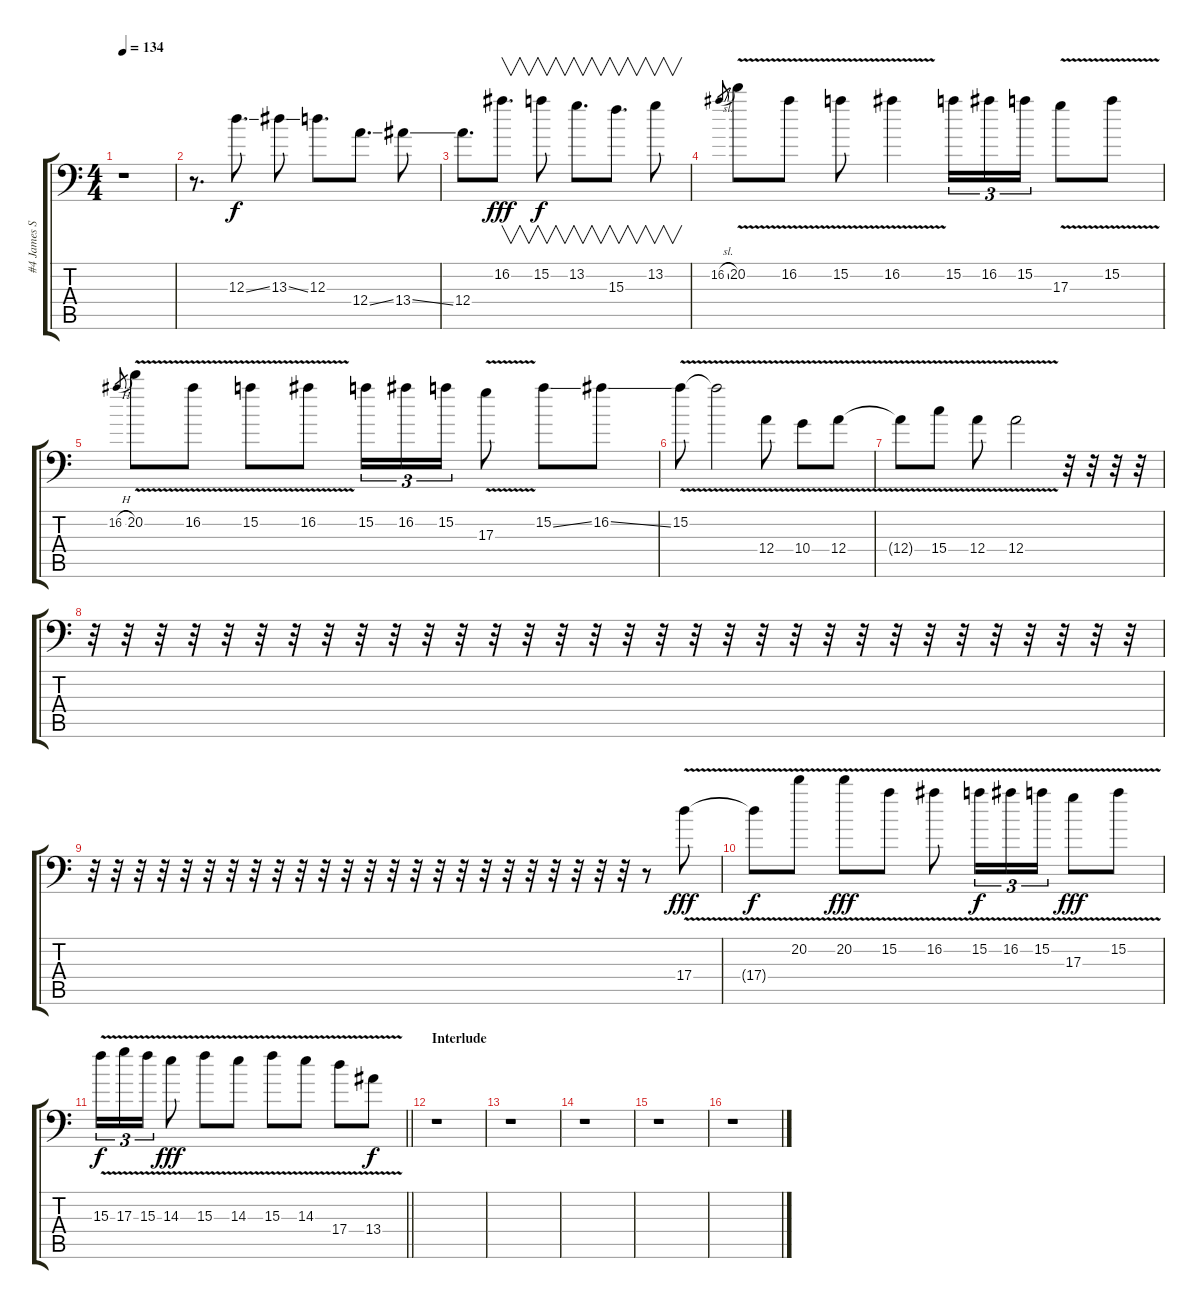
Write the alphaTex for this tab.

\track ("#4 James Solo" "#4 James S") {instrument overdrivenguitar}
\staff {score tabs}
\tuning (B3 Gb3 D3 A2 E2 A1) {hide}
\ts (4 4)
\tempo 134
\clef f4
\ks c
r.1{dy f} |
r.8{d} 12.3{ss}.8{d} 13.3{ss}.8 12.3.8{d} 12.4{ss}.8{d} 13.4{ss}.8 |
12.4.8{d} 16.2.8{v d dy fff} 15.2.8{v dy f} 13.2.8{v d} 15.3.8{v d} 13.2.8{v} |
16.2{sl}.8{gr} 20.2{v}.8 16.2{v}.8 15.2{v}.8 16.2{v}.4 15.2.16{tu (3 2)} 16.2.16{tu (3 2)} 15.2.16{tu (3 2)} 17.3{v}.8 15.2{v}.8 |
16.2{h}.8{gr} 20.2{v}.8 16.2{v}.8 15.2{v}.8 16.2{v}.8 15.2.16{tu (3 2)} 16.2.16{tu (3 2)} 15.2.16{tu (3 2)} 17.3{v}.8 15.2{ss}.8 16.2{ss}.8 |
15.2{v}.8 15.2{t}.2 12.4{v}.8 10.4{v}.8 12.4{v}.8 |
12.4{t}.8 15.4{v}.8 12.4{v}.8 12.4{v}.2 r.32 r.32 r.32 r.32 |
r.32 r.32 r.32 r.32 r.32 r.32 r.32 r.32 r.32 r.32 r.32 r.32 r.32 r.32 r.32 r.32 r.32 r.32 r.32 r.32 r.32 r.32 r.32 r.32 r.32 r.32 r.32 r.32 r.32 r.32 r.32 r.32 |
r.32 r.32 r.32 r.32 r.32 r.32 r.32 r.32 r.32 r.32 r.32 r.32 r.32 r.32 r.32 r.32 r.32 r.32 r.32 r.32 r.32 r.32 r.32 r.32 r.8 17.4{v}.8{dy fff} |
17.4{t}.8{dy f} 20.2{v}.8 20.2{v}.8{dy fff} 15.2{v}.8 16.2{v}.8 15.2{v}.16{tu (3 2) dy f} 16.2{v}.16{tu (3 2)} 15.2{v}.16{tu (3 2)} 17.3{v}.8{dy fff} 15.2{v}.8 |
\barLineRight lightlight
15.3{v}.16{tu (3 2) dy f} 17.3{v}.16{tu (3 2)} 15.3{v}.16{tu (3 2)} 14.3{v}.8{dy fff} 15.3{v}.8 14.3{v}.8 15.3{v}.8 14.3{v}.8 17.4{v}.8 13.4{v}.8{dy f} |
\section ("" "Interlude")
r.1 |
r.1 |
r.1 |
r.1 |
r.1
